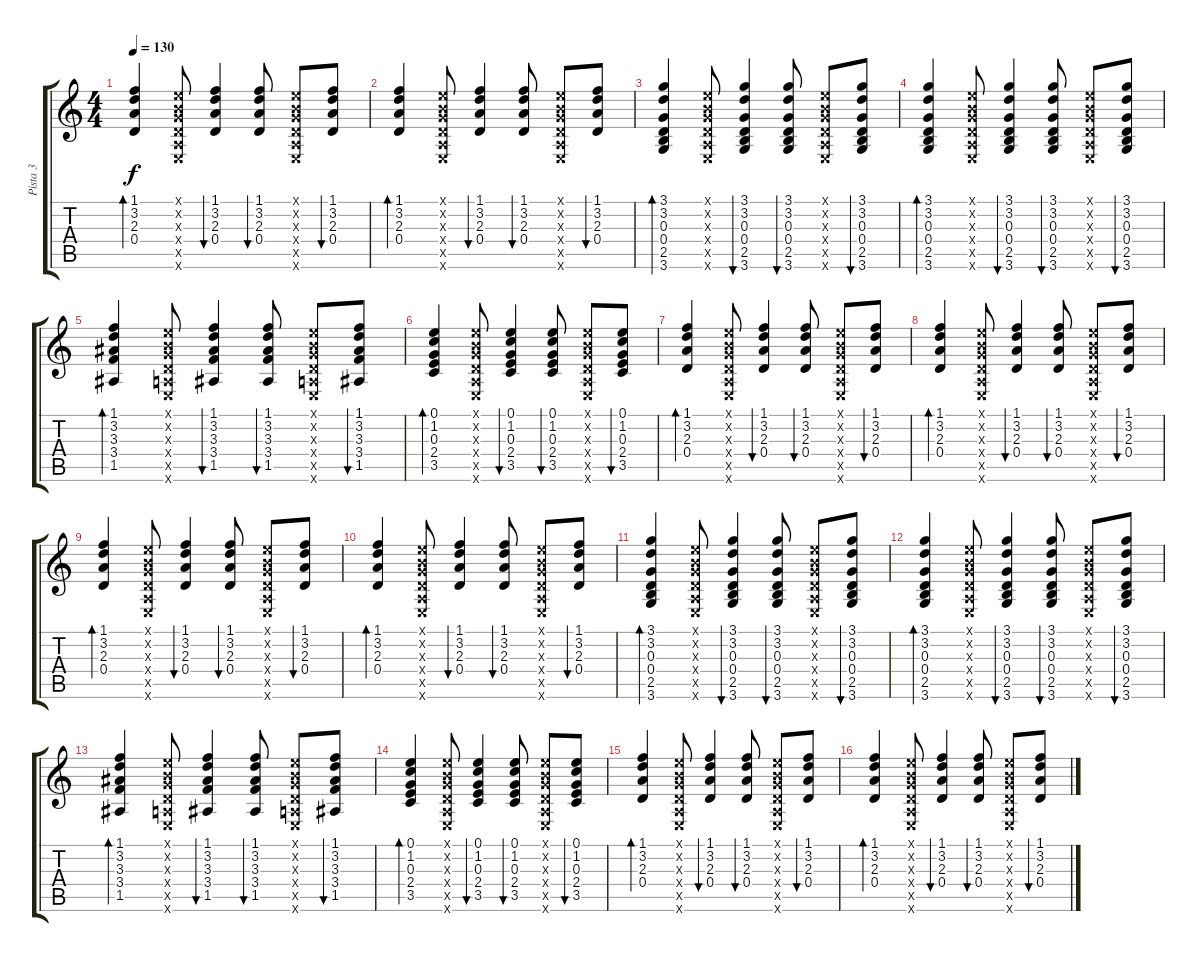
\track ("Pista 3" "Pista 3") {instrument acousticguitarsteel}
\staff {score tabs}
\tuning (E4 B3 G3 D3 A2 E2) {hide}
\ts (4 4)
\tempo 130
\clef g2
\ks c
(1.1 3.2 2.3 0.4).4{bd 60 dy f volume 11} (0.1{x} 0.2{x} 0.3{x} 0.4{x} 0.5{x} 0.6{x}).8 (1.1 3.2 2.3 0.4).4{bu 60} (1.1 3.2 2.3 0.4).8{bu 60} (0.1{x} 0.2{x} 0.3{x} 0.4{x} 0.5{x} 0.6{x}).8 (1.1 3.2 2.3 0.4).8{bu 60} |
(1.1 3.2 2.3 0.4).4{bd 60} (0.1{x} 0.2{x} 0.3{x} 0.4{x} 0.5{x} 0.6{x}).8 (1.1 3.2 2.3 0.4).4{bu 60} (1.1 3.2 2.3 0.4).8{bu 60} (0.1{x} 0.2{x} 0.3{x} 0.4{x} 0.5{x} 0.6{x}).8 (1.1 3.2 2.3 0.4).8{bu 60} |
(3.1 3.2 0.3 0.4 2.5 3.6).4{bd 60} (0.1{x} 0.2{x} 0.3{x} 0.4{x} 0.5{x} 0.6{x}).8 (3.1 3.2 0.3 0.4 2.5 3.6).4{bu 60} (3.1 3.2 0.3 0.4 2.5 3.6).8{bu 60} (0.1{x} 0.2{x} 0.3{x} 0.4{x} 0.5{x} 0.6{x}).8 (3.1 3.2 0.3 0.4 2.5 3.6).8{bu 60} |
(3.1 3.2 0.3 0.4 2.5 3.6).4{bd 60} (0.1{x} 0.2{x} 0.3{x} 0.4{x} 0.5{x} 0.6{x}).8 (3.1 3.2 0.3 0.4 2.5 3.6).4{bu 60} (3.1 3.2 0.3 0.4 2.5 3.6).8{bu 60} (0.1{x} 0.2{x} 0.3{x} 0.4{x} 0.5{x} 0.6{x}).8 (3.1 3.2 0.3 0.4 2.5 3.6).8{bu 60} |
(1.1 3.2 3.3 3.4 1.5).4{bd 60} (0.1{x} 0.2{x} 0.3{x} 0.4{x} 0.5{x} 0.6{x}).8 (1.1 3.2 3.3 3.4 1.5).4{bu 60} (1.1 3.2 3.3 3.4 1.5).8{bu 60} (0.1{x} 0.2{x} 0.3{x} 0.4{x} 0.5{x} 0.6{x}).8 (1.1 3.2 3.3 3.4 1.5).8{bu 60} |
(0.1 1.2 0.3 2.4 3.5).4{bd 60} (0.1{x} 0.2{x} 0.3{x} 0.4{x} 0.5{x} 0.6{x}).8 (0.1 1.2 0.3 2.4 3.5).4{bu 60} (0.1 1.2 0.3 2.4 3.5).8{bu 60} (0.1{x} 0.2{x} 0.3{x} 0.4{x} 0.5{x} 0.6{x}).8 (0.1 1.2 0.3 2.4 3.5).8{bu 60} |
(1.1 3.2 2.3 0.4).4{bd 60} (0.1{x} 0.2{x} 0.3{x} 0.4{x} 0.5{x} 0.6{x}).8 (1.1 3.2 2.3 0.4).4{bu 60} (1.1 3.2 2.3 0.4).8{bu 60} (0.1{x} 0.2{x} 0.3{x} 0.4{x} 0.5{x} 0.6{x}).8 (1.1 3.2 2.3 0.4).8{bu 60} |
(1.1 3.2 2.3 0.4).4{bd 60} (0.1{x} 0.2{x} 0.3{x} 0.4{x} 0.5{x} 0.6{x}).8 (1.1 3.2 2.3 0.4).4{bu 60} (1.1 3.2 2.3 0.4).8{bu 60} (0.1{x} 0.2{x} 0.3{x} 0.4{x} 0.5{x} 0.6{x}).8 (1.1 3.2 2.3 0.4).8{bu 60} |
(1.1 3.2 2.3 0.4).4{bd 60} (0.1{x} 0.2{x} 0.3{x} 0.4{x} 0.5{x} 0.6{x}).8 (1.1 3.2 2.3 0.4).4{bu 60} (1.1 3.2 2.3 0.4).8{bu 60} (0.1{x} 0.2{x} 0.3{x} 0.4{x} 0.5{x} 0.6{x}).8 (1.1 3.2 2.3 0.4).8{bu 60} |
(1.1 3.2 2.3 0.4).4{bd 60} (0.1{x} 0.2{x} 0.3{x} 0.4{x} 0.5{x} 0.6{x}).8 (1.1 3.2 2.3 0.4).4{bu 60} (1.1 3.2 2.3 0.4).8{bu 60} (0.1{x} 0.2{x} 0.3{x} 0.4{x} 0.5{x} 0.6{x}).8 (1.1 3.2 2.3 0.4).8{bu 60} |
(3.1 3.2 0.3 0.4 2.5 3.6).4{bd 60} (0.1{x} 0.2{x} 0.3{x} 0.4{x} 0.5{x} 0.6{x}).8 (3.1 3.2 0.3 0.4 2.5 3.6).4{bu 60} (3.1 3.2 0.3 0.4 2.5 3.6).8{bu 60} (0.1{x} 0.2{x} 0.3{x} 0.4{x} 0.5{x} 0.6{x}).8 (3.1 3.2 0.3 0.4 2.5 3.6).8{bu 60} |
(3.1 3.2 0.3 0.4 2.5 3.6).4{bd 60} (0.1{x} 0.2{x} 0.3{x} 0.4{x} 0.5{x} 0.6{x}).8 (3.1 3.2 0.3 0.4 2.5 3.6).4{bu 60} (3.1 3.2 0.3 0.4 2.5 3.6).8{bu 60} (0.1{x} 0.2{x} 0.3{x} 0.4{x} 0.5{x} 0.6{x}).8 (3.1 3.2 0.3 0.4 2.5 3.6).8{bu 60} |
(1.1 3.2 3.3 3.4 1.5).4{bd 60} (0.1{x} 0.2{x} 0.3{x} 0.4{x} 0.5{x} 0.6{x}).8 (1.1 3.2 3.3 3.4 1.5).4{bu 60} (1.1 3.2 3.3 3.4 1.5).8{bu 60} (0.1{x} 0.2{x} 0.3{x} 0.4{x} 0.5{x} 0.6{x}).8 (1.1 3.2 3.3 3.4 1.5).8{bu 60} |
(0.1 1.2 0.3 2.4 3.5).4{bd 60} (0.1{x} 0.2{x} 0.3{x} 0.4{x} 0.5{x} 0.6{x}).8 (0.1 1.2 0.3 2.4 3.5).4{bu 60} (0.1 1.2 0.3 2.4 3.5).8{bu 60} (0.1{x} 0.2{x} 0.3{x} 0.4{x} 0.5{x} 0.6{x}).8 (0.1 1.2 0.3 2.4 3.5).8{bu 60} |
(1.1 3.2 2.3 0.4).4{bd 60} (0.1{x} 0.2{x} 0.3{x} 0.4{x} 0.5{x} 0.6{x}).8 (1.1 3.2 2.3 0.4).4{bu 60} (1.1 3.2 2.3 0.4).8{bu 60} (0.1{x} 0.2{x} 0.3{x} 0.4{x} 0.5{x} 0.6{x}).8 (1.1 3.2 2.3 0.4).8{bu 60} |
(1.1 3.2 2.3 0.4).4{bd 60} (0.1{x} 0.2{x} 0.3{x} 0.4{x} 0.5{x} 0.6{x}).8 (1.1 3.2 2.3 0.4).4{bu 60} (1.1 3.2 2.3 0.4).8{bu 60} (0.1{x} 0.2{x} 0.3{x} 0.4{x} 0.5{x} 0.6{x}).8 (1.1 3.2 2.3 0.4).8{bu 60}
